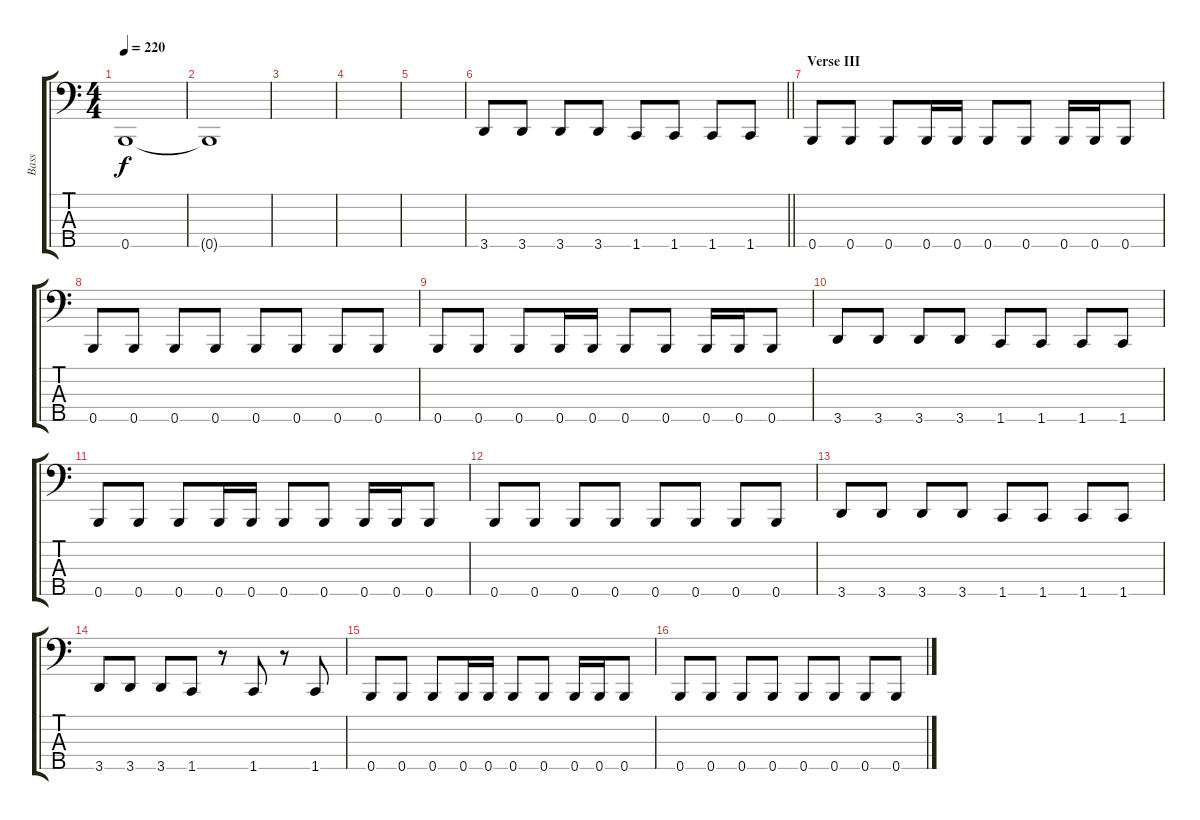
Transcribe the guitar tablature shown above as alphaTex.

\track ("Bass" "Bass") {instrument electricbassfinger}
\staff {score tabs}
\tuning (G2 D2 A1 E1 B0) {hide}
\ts (4 4)
\tempo 220
\clef f4
\ks c
0.5{t}.1{dy f} |
0.5{t}.1 |
|
|
|
\barLineRight lightlight
3.5.8 3.5.8 3.5.8 3.5.8 1.5.8 1.5.8 1.5.8 1.5.8 |
\section ("" "Verse III")
0.5.8 0.5.8 0.5.8 0.5.16 0.5.16 0.5.8 0.5.8 0.5.16 0.5.16 0.5.8 |
0.5.8 0.5.8 0.5.8 0.5.8 0.5.8 0.5.8 0.5.8 0.5.8 |
0.5.8 0.5.8 0.5.8 0.5.16 0.5.16 0.5.8 0.5.8 0.5.16 0.5.16 0.5.8 |
3.5.8 3.5.8 3.5.8 3.5.8 1.5.8 1.5.8 1.5.8 1.5.8 |
0.5.8 0.5.8 0.5.8 0.5.16 0.5.16 0.5.8 0.5.8 0.5.16 0.5.16 0.5.8 |
0.5.8 0.5.8 0.5.8 0.5.8 0.5.8 0.5.8 0.5.8 0.5.8 |
3.5.8 3.5.8 3.5.8 3.5.8 1.5.8 1.5.8 1.5.8 1.5.8 |
3.5.8 3.5.8 3.5.8 1.5.8 r.8 1.5.8 r.8 1.5.8 |
0.5.8 0.5.8 0.5.8 0.5.16 0.5.16 0.5.8 0.5.8 0.5.16 0.5.16 0.5.8 |
0.5.8 0.5.8 0.5.8 0.5.8 0.5.8 0.5.8 0.5.8 0.5.8
